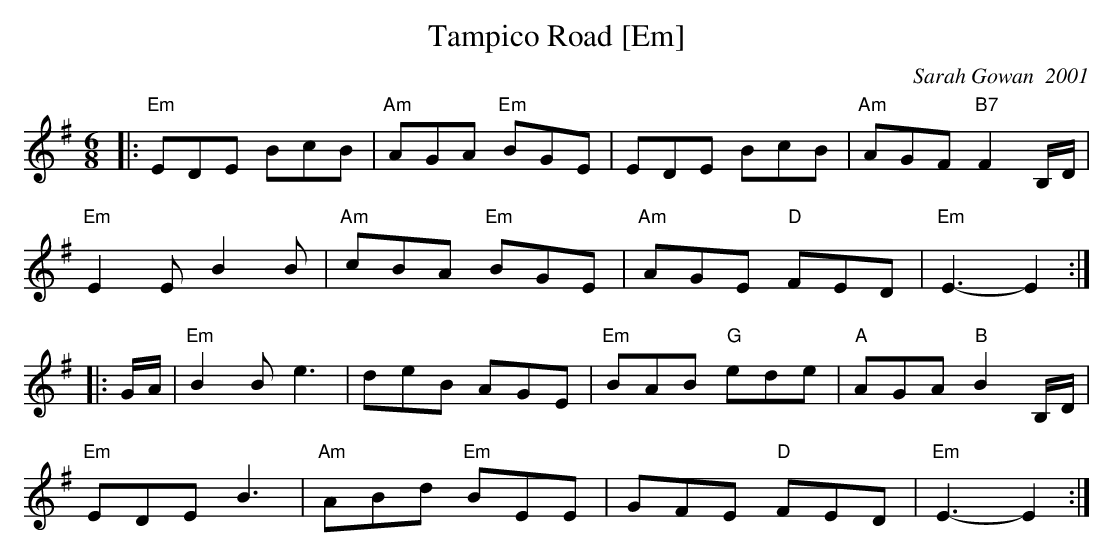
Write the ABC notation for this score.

X:1
T:Tampico Road [Em]
C:Sarah Gowan  2001
M:6/8
L:1/8
K:Em
|:"Em"EDE BcB|"Am"AGA "Em"BGE|EDE BcB|"Am"AGF "B7"F2 B,/2D/2|
"Em"E2EB2B|"Am"cBA "Em"BGE|"Am"AGE "D"FED|"Em"E3-E2:|
|:G/A/|"Em"B2B e3|deB AGE|"Em"BAB "G"ede|"A"AGA "B"B2B,/2D/2|
"Em"EDEB3|"Am"ABd "Em"BEE|GFE "D"FED|"Em"E3-E2:|
